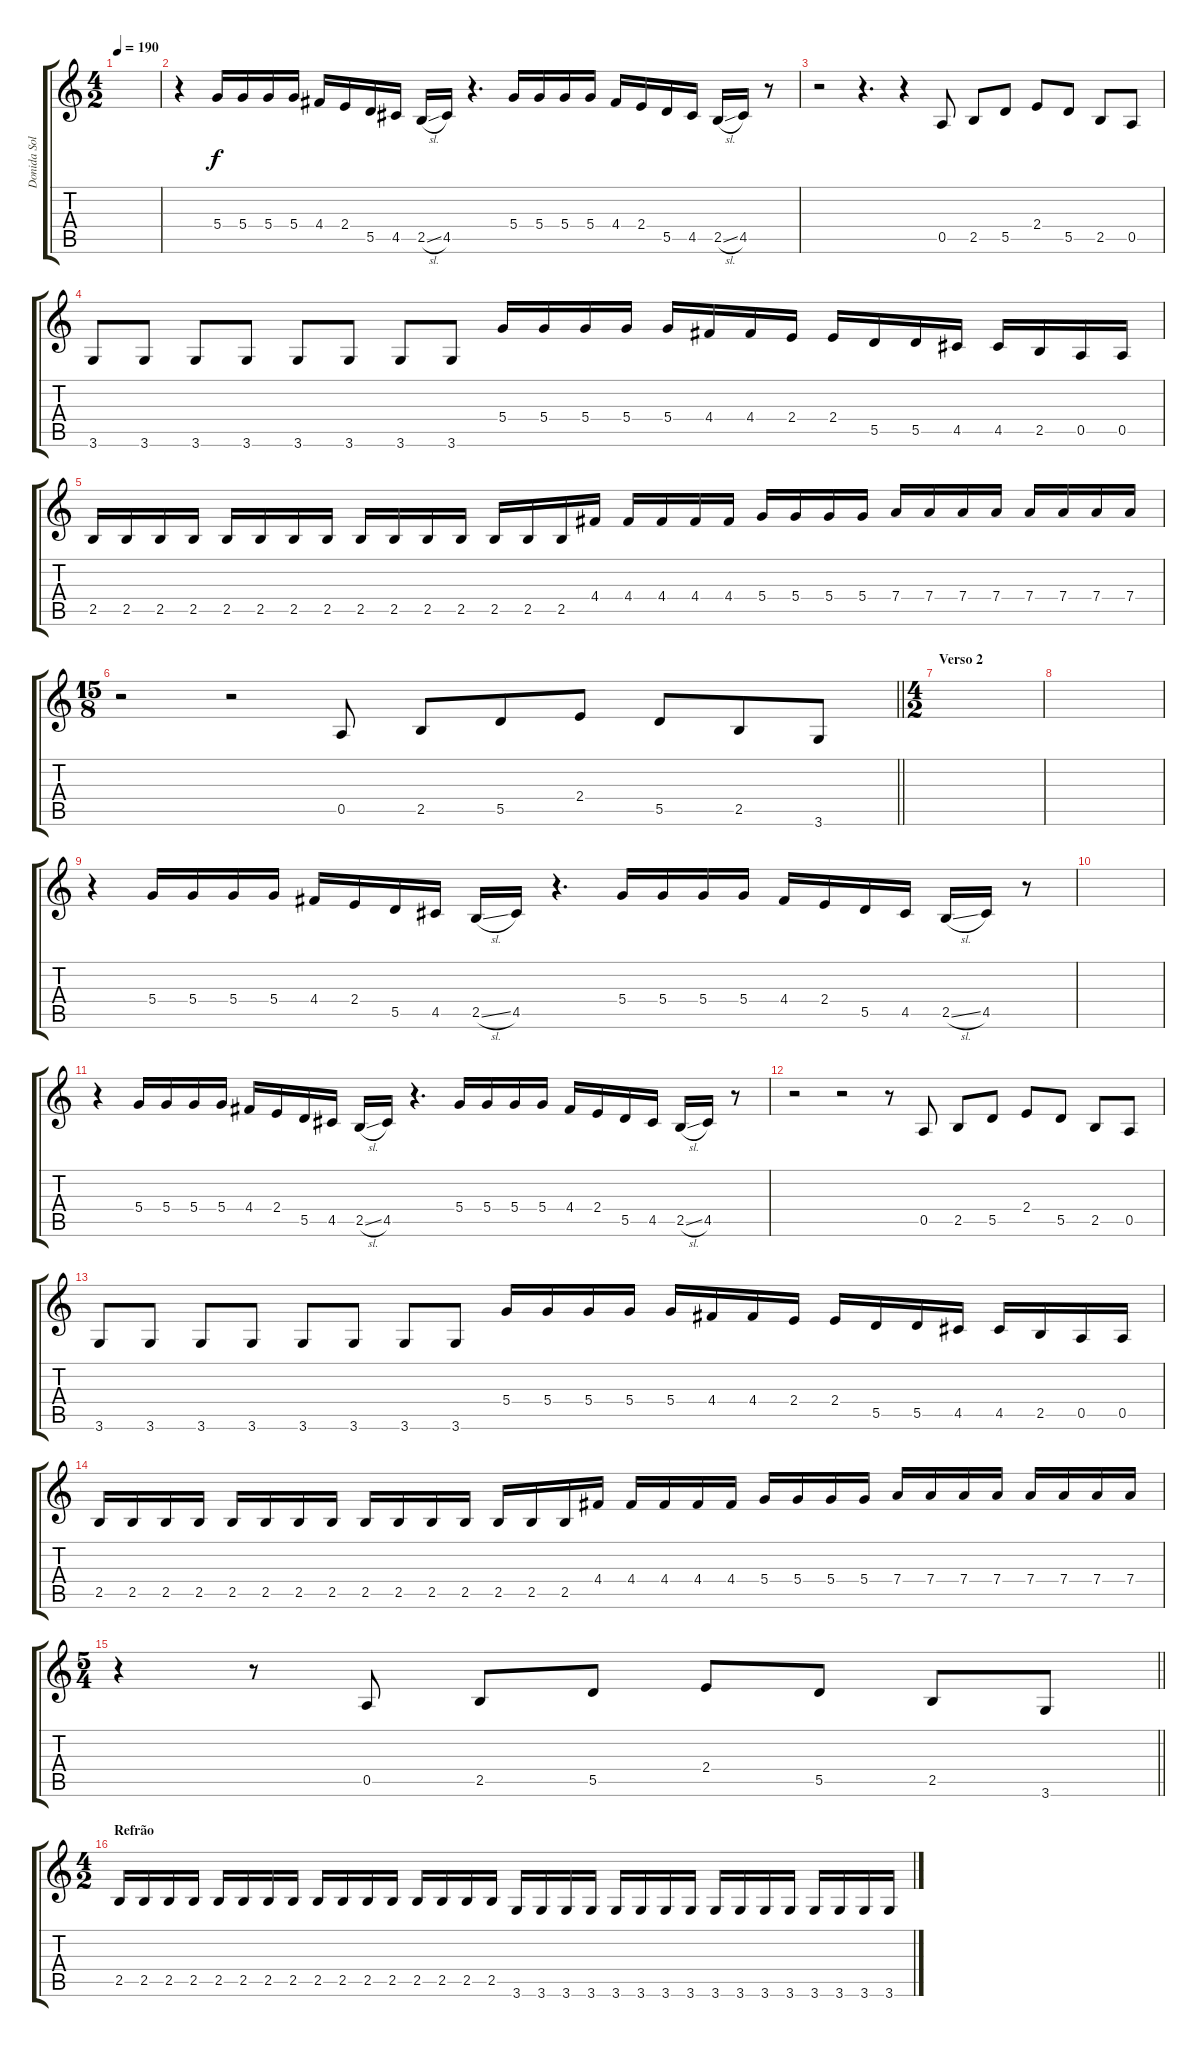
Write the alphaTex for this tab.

\track ("Donida Solos" "Donida Sol") {instrument distortionguitar}
\staff {score tabs}
\tuning (E4 B3 G3 D3 A2 E2) {hide}
\ts (4 2)
\tempo 190
\clef g2
\ks c
|
r.4 5.4.16 5.4.16 5.4.16 5.4.16 4.4.16 2.4.16 5.5.16 4.5.16 2.5{sl}.16 4.5.16 r.4{d} 5.4.16 5.4.16 5.4.16 5.4.16 4.4.16 2.4.16 5.5.16 4.5.16 2.5{sl}.16 4.5.16 r.8 |
r.2 r.4{d} r.4 0.5.8 2.5.8 5.5.8 2.4.8 5.5.8 2.5.8 0.5.8 |
3.6.8 3.6.8 3.6.8 3.6.8 3.6.8 3.6.8 3.6.8 3.6.8 5.4.16 5.4.16 5.4.16 5.4.16 5.4.16 4.4.16 4.4.16 2.4.16 2.4.16 5.5.16 5.5.16 4.5.16 4.5.16 2.5.16 0.5.16 0.5.16 |
2.5.16 2.5.16 2.5.16 2.5.16 2.5.16 2.5.16 2.5.16 2.5.16 2.5.16 2.5.16 2.5.16 2.5.16 2.5.16 2.5.16 2.5.16 4.4.16 4.4.16 4.4.16 4.4.16 4.4.16 5.4.16 5.4.16 5.4.16 5.4.16 7.4.16 7.4.16 7.4.16 7.4.16 7.4.16 7.4.16 7.4.16 7.4.16 |
\ts (15 8)
\barLineRight lightlight
r.2 r.2 0.5.8 2.5.8 5.5.8 2.4.8 5.5.8 2.5.8 3.6.8 |
\ts (4 2)
\section ("" "Verso 2")
|
|
r.4 5.4.16 5.4.16 5.4.16 5.4.16 4.4.16 2.4.16 5.5.16 4.5.16 2.5{sl}.16 4.5.16 r.4{d} 5.4.16 5.4.16 5.4.16 5.4.16 4.4.16 2.4.16 5.5.16 4.5.16 2.5{sl}.16 4.5.16 r.8 |
|
r.4 5.4.16 5.4.16 5.4.16 5.4.16 4.4.16 2.4.16 5.5.16 4.5.16 2.5{sl}.16 4.5.16 r.4{d} 5.4.16 5.4.16 5.4.16 5.4.16 4.4.16 2.4.16 5.5.16 4.5.16 2.5{sl}.16 4.5.16 r.8 |
r.2 r.2 r.8 0.5.8 2.5.8 5.5.8 2.4.8 5.5.8 2.5.8 0.5.8 |
3.6.8 3.6.8 3.6.8 3.6.8 3.6.8 3.6.8 3.6.8 3.6.8 5.4.16 5.4.16 5.4.16 5.4.16 5.4.16 4.4.16 4.4.16 2.4.16 2.4.16 5.5.16 5.5.16 4.5.16 4.5.16 2.5.16 0.5.16 0.5.16 |
2.5.16 2.5.16 2.5.16 2.5.16 2.5.16 2.5.16 2.5.16 2.5.16 2.5.16 2.5.16 2.5.16 2.5.16 2.5.16 2.5.16 2.5.16 4.4.16 4.4.16 4.4.16 4.4.16 4.4.16 5.4.16 5.4.16 5.4.16 5.4.16 7.4.16 7.4.16 7.4.16 7.4.16 7.4.16 7.4.16 7.4.16 7.4.16 |
\ts (5 4)
\barLineRight lightlight
r.4 r.8 0.5.8 2.5.8 5.5.8 2.4.8 5.5.8 2.5.8 3.6.8 |
\ts (4 2)
\section ("" "Refrão")
2.5.16 2.5.16 2.5.16 2.5.16 2.5.16 2.5.16 2.5.16 2.5.16 2.5.16 2.5.16 2.5.16 2.5.16 2.5.16 2.5.16 2.5.16 2.5.16 3.6.16 3.6.16 3.6.16 3.6.16 3.6.16 3.6.16 3.6.16 3.6.16 3.6.16 3.6.16 3.6.16 3.6.16 3.6.16 3.6.16 3.6.16 3.6.16
